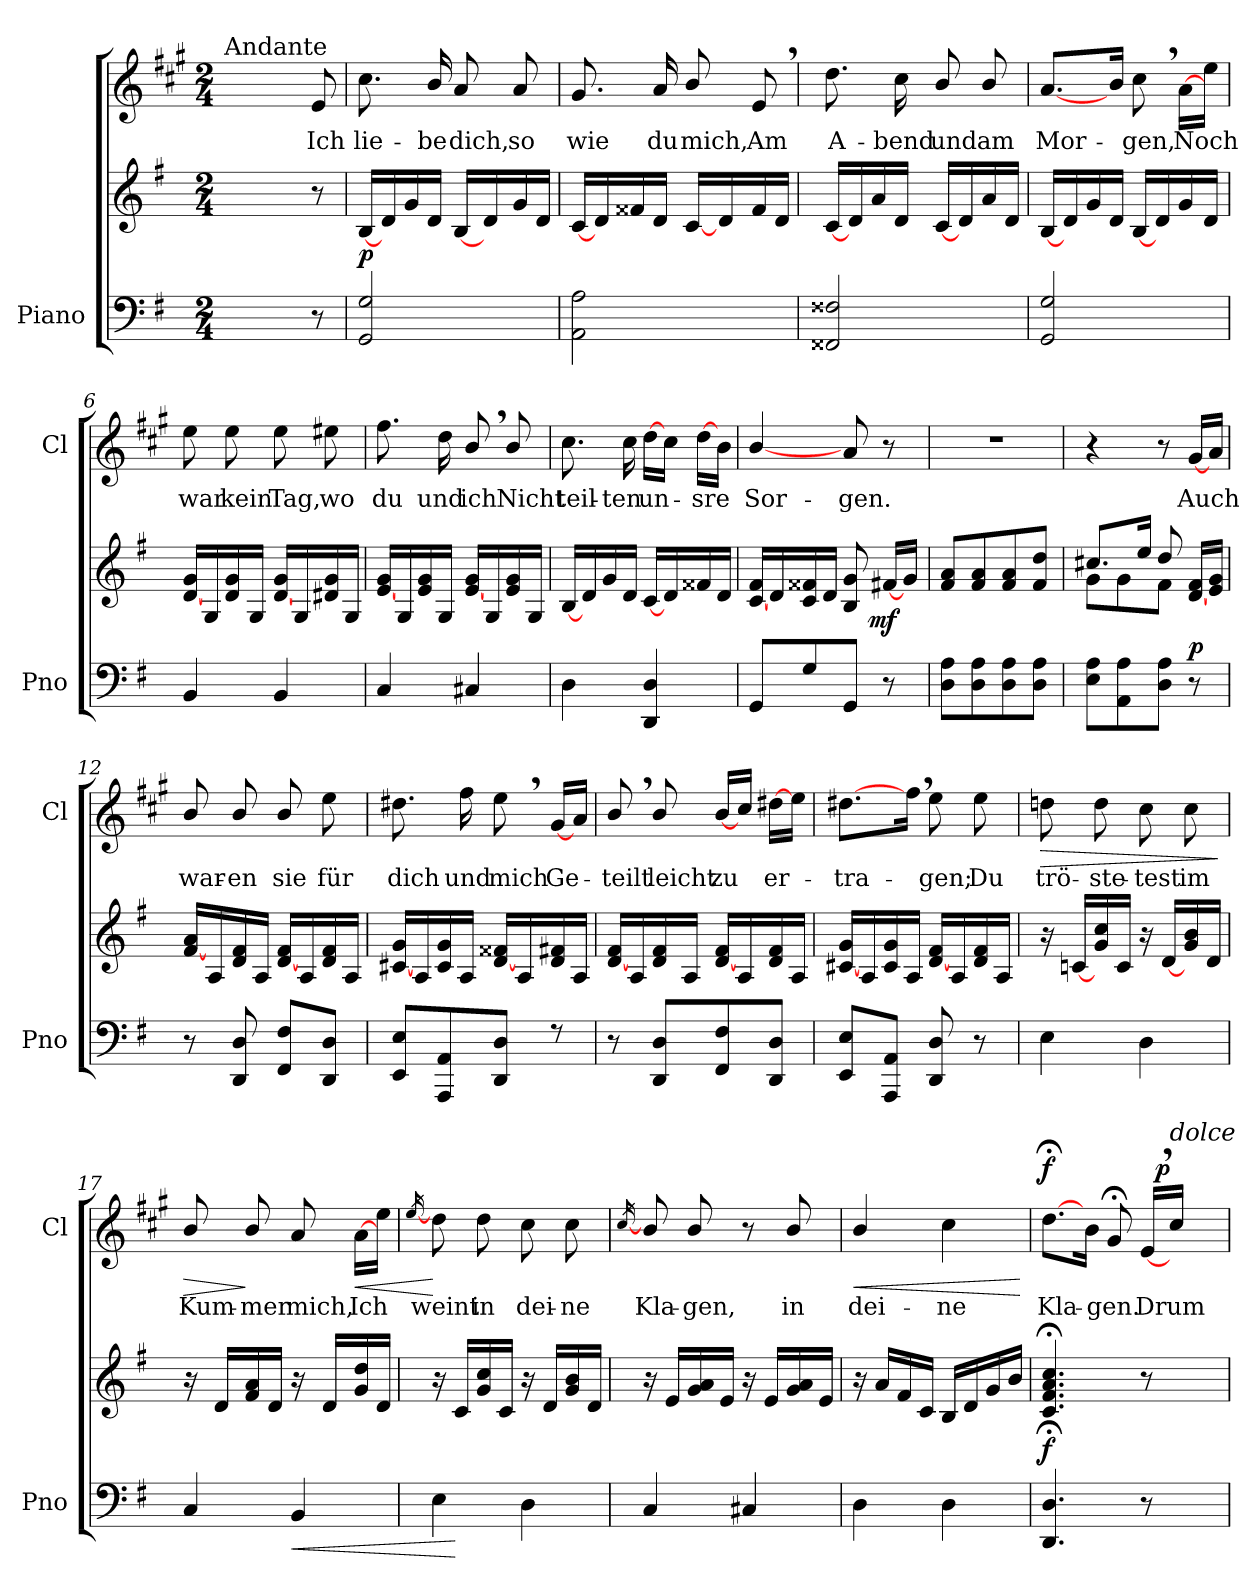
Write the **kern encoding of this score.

**kern	**kern	**dynam	**kern	**text	**dynam
*part2	*part2	*part2	*part1	*part1	*part1
*staff3	*staff2	*staff2/3	*staff1	*staff1	*staff1
*I"Piano	*	*	*	*	*
*I'Pno	*	*	*I'Cl	*	*
*clefF4	*clefG2	*	*clefG2	*	*
*	*	*	*ITrd1c2	*	*
*k[f#]	*k[f#]	*	*k[f#]	*	*
*G:	*G:	*	*G:	*	*
*M2/4	*M2/4	*	*M2/4	*	*
=1	=1	=1	=1	=1	=1
!	!	!	!LO:TX:a:t=Andante	!	!
4.ryy	4.ryy	.	4ryy	.	.
.	.	.	8ryy	.	.
8r	8r	.	8d/	Ich	.
=2	=2	=2	=2	=2	=2
!	!	!LO:DY:a=2	!	!	!
2GG/ 2G/	[16B/LL	p	8.b\	lie-	.
.	16d/	.	.	.	.
.	16g/	.	.	.	.
.	16d/JJ	.	16a/	-be	.
.	[16B/LL	.	8g/	dich,	.
.	16d/	.	.	.	.
.	16g/	.	8g/	so	.
.	16d/JJ	.	.	.	.
=3	=3	=3	=3	=3	=3
2AA\ 2A\	[16c/LL	.	8.f#/	wie	.
.	16d/	.	.	.	.
.	16f##/	.	.	.	.
.	16d/JJ	.	16g/	du	.
.	[16c/LL	.	8a/	mich,	.
.	16d/	.	.	.	.
.	16f##/	.	8d,>/	Am	.
.	16d/JJ	.	.	.	.
=4	=4	=4	=4	=4	=4
2FF##/ 2F##/	[16c/LL	.	8.cc\	A-	.
.	16d/	.	.	.	.
.	16a/	.	.	.	.
.	16d/JJ	.	16b\	-bend	.
.	[16c/LL	.	8a/	und	.
.	16d/	.	.	.	.
.	16a/	.	8a/	am	.
.	16d/JJ	.	.	.	.
!!LO:LB:g=z
=5	=5	=5	=5	=5	=5
2GG/ 2G/	[16B/LL	.	[8.g/L	Mor-	.
.	16d/	.	.	.	.
.	16g/	.	.	.	.
.	16d/JJ	.	16a/Jk	.	.
.	[16B/LL	.	8b,>\	-gen,	.
.	16d/	.	.	.	.
.	16g/	.	[16g\LL	Noch	.
.	16d/JJ	.	16dd\JJ	.	.
=6	=6	=6	=6	=6	=6
4BB/	[16d/ 16g/LL	.	8dd\	war	.
.	16G/	.	.	.	.
.	16d/ 16g/	.	8dd\	kein	.
.	16G/JJ	.	.	.	.
4BB/	[16d/ 16g/LL	.	8dd\	Tag,	.
.	16G/	.	.	.	.
.	16d#X/ 16g/	.	8dd#X\	wo	.
.	16G/JJ	.	.	.	.
=7	=7	=7	=7	=7	=7
4C/	[16e/ 16g/LL	.	8.ee\	du	.
.	16G/	.	.	.	.
.	16e/ 16g/	.	.	.	.
.	16G/JJ	.	16cc\	und	.
4C#X/	[16e/ 16g/LL	.	8a,>/	ich	.
.	16G/	.	.	.	.
.	16e/ 16g/	.	8a/	Nicht	.
.	16G/JJ	.	.	.	.
=8	=8	=8	=8	=8	=8
4D\	[16B/LL	.	8.b\	teil-	.
.	16d/	.	.	.	.
.	16g/	.	.	.	.
.	16d/JJ	.	16b\	-ten	.
4DD/ 4D/	[16c/LL	.	[16cc\LL	un-	.
.	16d/	.	16b\JJ	.	.
.	16f##/	.	[16cc\LL	-sre	.
.	16d/JJ	.	16a\JJ	.	.
!!LO:LB:g=z
=9	=9	=9	=9	=9	=9
*^	*	*	*	*	*
8GG/L	4ryy	[16c/ 16f#/LL	.	[4a/	Sor-	.
.	.	16d/	.	.	.	.
8G/	.	16c/ 16f##/	.	.	.	.
.	.	16d/JJ	.	.	.	.
8GG/J	16.ryy	8B/ 8g/	.	8g/	-gen.	.
!	!	!	!LO:DY:a=2	!	!	!
.	8ryy	.	mf	.	.	.
8r	.	[16f#/LL	.	8r	.	.
.	.	16g/JJ	.	.	.	.
.	32ryy	.	.	.	.	.
*v	*v	*	*	*	*	*
=10	=10	=10	=10	=10	=10
8D\ 8A\L	8f#/ 8a/L	.	2r	.	.
8D\ 8A\	8f#/ 8a/	.	.	.	.
8D\ 8A\	8f#/ 8a/	.	.	.	.
8D\ 8A\J	8f#/ 8dd/J	.	.	.	.
=11	=11	=11	=11	=11	=11
*	*^	*	*	*	*
8E\ 8A\L	8.cc#X/L	8g\L	.	4r	.	.
8AA\ 8A\	.	8g\	.	.	.	.
.	16ee/Jk	.	.	.	.	.
8D\ 8A\J	8dd/	8f#\J	.	8r	.	.
!	!	!	!LO:DY:a=2	!	!	!
8r	[>16d/ 16f#/LL	8ryy	p	[16f#/LL	Auch	.
.	16e/ 16g/JJ	.	.	16g/JJ	.	.
*	*v	*v	*	*	*	*
=12	=12	=12	=12	=12	=12
8r	[16f#/ 16a/LL	.	8a/	war-	.
.	16A/	.	.	.	.
8DD/ 8D/	16d/ 16f#/	.	8a/	-en	.
.	16A/JJ	.	.	.	.
8FF#/ 8F#/L	[16d/ 16f#/LL	.	8a/	sie	.
.	16A/	.	.	.	.
8DD/ 8D/J	16d/ 16f#/	.	8dd\	für	.
.	16A/JJ	.	.	.	.
!!LO:LB:g=z
=13	=13	=13	=13	=13	=13
8EE/ 8E/L	[16c#X/ 16g/LL	.	8.cc#X\	dich	.
.	16A/	.	.	.	.
8AAA/ 8AA/	16c#/ 16g/	.	.	.	.
.	16A/JJ	.	16ee\	und	.
8DD/ 8D/J	[16d/ 16f##/LL	.	8dd,>\	mich	.
.	16A/	.	.	.	.
8rE	16d/ 16f#/	.	[16f#/LL	Ge-	.
.	16A/JJ	.	16g/JJ	.	.
=14	=14	=14	=14	=14	=14
8r	[16d/ 16f#/LL	.	8a,>/	-teilt	.
.	16A/	.	.	.	.
8DD/ 8D/L	16d/ 16f#/	.	8a/	leicht	.
.	16A/JJ	.	.	.	.
8FF#/ 8F#/	[16d/ 16f#/LL	.	[16a/LL	zu	.
.	16A/	.	16b/JJ	.	.
8DD/ 8D/J	16d/ 16f#/	.	[16cc#X\LL	er-	.
.	16A/JJ	.	16dd\JJ	.	.
=15	=15	=15	=15	=15	=15
8EE/ 8E/L	[16c#X/ 16g/LL	.	[8.cc#X\L	-tra-	.
.	16A/	.	.	.	.
8AAA/ 8AA/J	16c#/ 16g/	.	.	.	.
.	16A/JJ	.	16ee,>\Jk	.	.
8DD/ 8D/	[16d/ 16f#/LL	.	8dd\	-gen;	.
.	16A/	.	.	.	.
8r	16d/ 16f#/	.	8dd\	Du	.
.	16A/JJ	.	.	.	.
=16	=16	=16	=16	=16	=16
!	!	!	!	!	!LO:HP:b
4E\	16r	.	8ccn\	trö-	>
.	[16cn/LL	.	.	.	.
.	16g/ 16cc/	.	8cc\	-ste-	.
.	16c/JJ	.	.	.	.
4D\	16r	.	8b\	-test	.
.	[16d/LL	.	.	.	.
.	16g/ 16b/	.	8b\	im	.
.	16d/JJ	.	.	.	.
.	.	.	.	.	]
!!LO:PB:g=z
=17	=17	=17	=17	=17	=17
!	!	!	!	!	!LO:HP:b
4C/	16r	.	8a/	Kum-	>
.	16d/LL	.	.	.	.
.	16f#/ 16a/	.	8a/	-mer	]
.	16d/JJ	.	.	.	.
!	!	!LO:HP:b=2	!	!	!
4BB/	16r	<	8g/	mich,	.
.	16d/LL	.	.	.	.
!	!	!	!	!	!LO:HP:b
.	16g/ 16dd/	.	[16g\LL	Ich	<
.	16d/JJ	.	16dd\JJ	.	.
=18	=18	=18	=18	=18	=18
.	.	.	[16qdd/	.	.
4E\	16r	.	8cc\	weint	[
.	16c/LL	[	.	.	.
.	16g/ 16cc/	.	8cc\	in	.
.	16c/JJ	.	.	.	.
4D\	16r	.	8b\	dei-	.
.	16d/LL	.	.	.	.
.	16g/ 16b/	.	8b\	-ne	.
.	16d/JJ	.	.	.	.
=19	=19	=19	=19	=19	=19
.	.	.	[16qb/	.	.
4C/	16r	.	8a/	Kla-	.
.	16e/LL	.	.	.	.
.	16g/ 16a/	.	8a/	-gen,	.
.	16e/JJ	.	.	.	.
4C#X/	16r	.	8r	.	.
.	16e/LL	.	.	.	.
.	16g/ 16a/	.	8a/	in	.
.	16e/JJ	.	.	.	.
=20	=20	=20	=20	=20	=20
!	!	!	!	!	!LO:HP:b
4D\	16r	.	4a/	dei-	<
.	16a/LL	.	.	.	.
.	16f#/	.	.	.	.
.	16c/JJ	.	.	.	.
4D\	16B/LL	.	4b\	-ne	.
.	16d/	.	.	.	.
.	16g/	.	.	.	.
.	16b/JJ	.	.	.	.
.	.	.	.	.	[
!!LO:LB:g=z
=21	=21	=21	=21	=21	=21
!	!	!LO:DY:a=2	!	!	!LO:DY:a
*	*	*	*^	*	*
4.DD/; 4.D/;	4.c/;< 4.f#/;< 4.a/;< 4.cc/;<	f	[8.cc;\L	4ryy	Kla-	f
.	.	.	16a\Jk	.	.	.
.	.	.	8f#;</	8ryy	-gen.	.
8r	8r	.	[16d,>/LL	32ryy	Drum	.
!	!	!	!	!	!	!LO:DY:a
.	.	.	.	16.ryy	.	p
!	!	!	!LO:TX:a:i:t=dolce	!	!	!
.	.	.	16b/JJ	.	.	.
*	*	*	*v	*v	*	*
=	=	=	=	=	=
*-	*-	*-	*-	*-	*-
